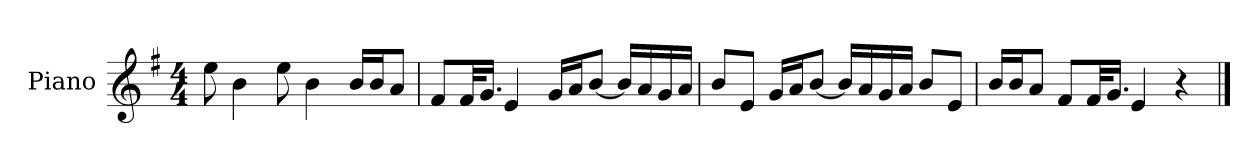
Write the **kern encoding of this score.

**kern
*part1
*staff1
*I"Piano
*I'P-no
*clefG2
*k[f#]
*M4/4
*MM90
=1
8ee\
4b\
8ee\
4b\
16b/LL
16b/J
8a/J
=2
8f#/L
32f#/KL
16.g/JJ
4e/
16g/LL
16a/J
[8b/J
16b/LL]
16a/
16g/
16a/JJ
=3
8b/L
8e/J
16g/LL
16a/J
[8b/J
16b/LL]
16a/
16g/
16a/JJ
8b/L
8e/J
=4
16b/LL
16b/J
8a/J
8f#/L
32f#/KL
16.g/JJ
4e/
4r
==
*-
